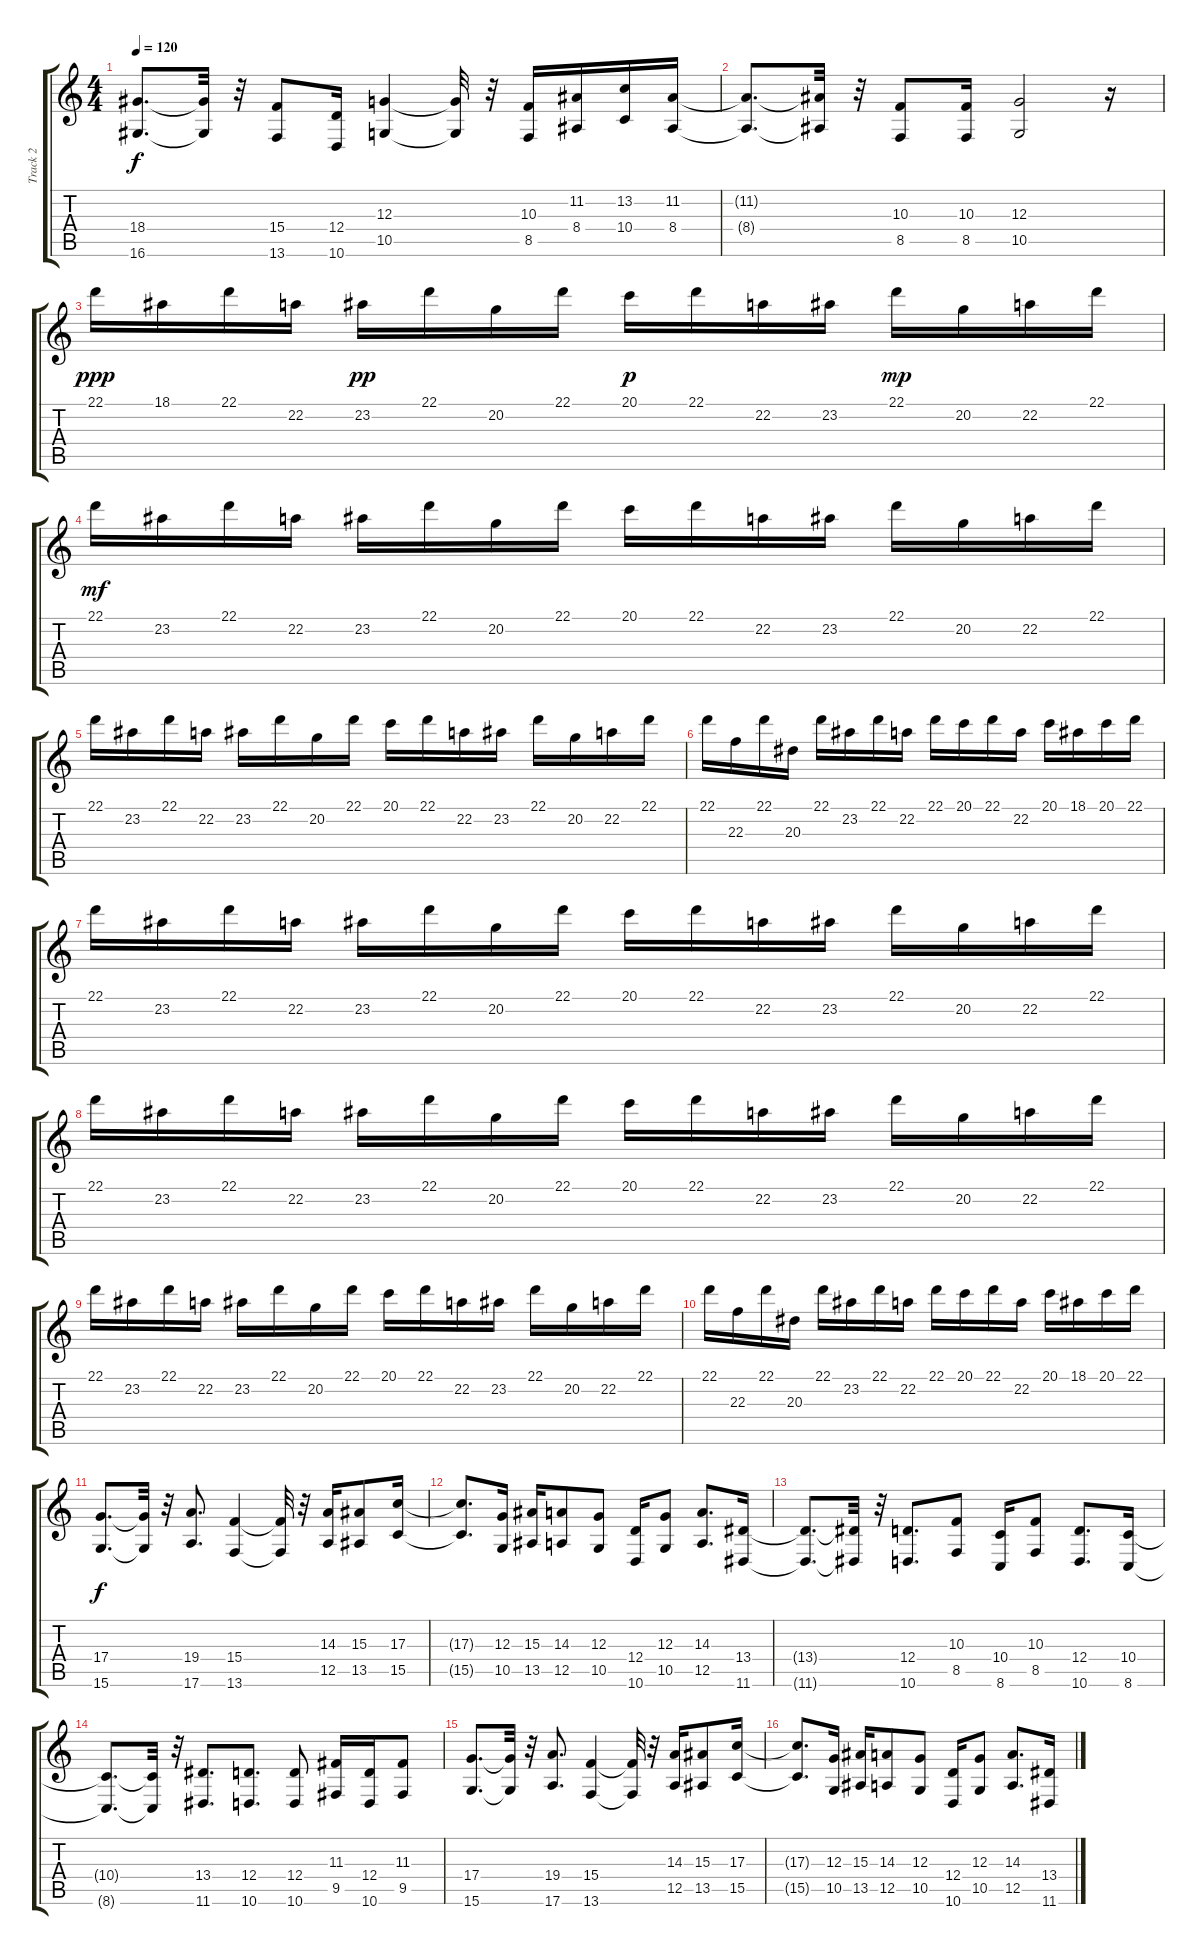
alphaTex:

\track ("Track 2" "Track 2") {instrument drawbarorgan}
\staff {score tabs}
\tuning (E4 B3 G3 D3 A2 E2) {hide}
\ts (4 4)
\tempo 120
\clef g2
\ks c
(18.4 16.6).8{d dy f} (18.4{t} 16.6{t}).32 r.32 (15.4 13.6).8 (12.4 10.6).16 (12.3 10.5).4 (12.3{t} 10.5{t}).32 r.32 (10.3 8.5).16 (11.2 8.4).16 (13.2 10.4).16 (11.2 8.4).16 |
(11.2{t} 8.4{t}).8{d} (11.2{t} 8.4{t}).32 r.32 (10.3 8.5).8 (10.3 8.5).16 (12.3 10.5).2 r.16 |
22.1.16{dy ppp instrument recorder} 18.1.16 22.1.16 22.2.16 23.2.16{dy pp} 22.1.16 20.2.16 22.1.16 20.1.16{dy p} 22.1.16 22.2.16 23.2.16 22.1.16{dy mp} 20.2.16 22.2.16 22.1.16 |
22.1.16{dy mf} 23.2.16 22.1.16 22.2.16 23.2.16 22.1.16 20.2.16 22.1.16 20.1.16 22.1.16 22.2.16 23.2.16 22.1.16 20.2.16 22.2.16 22.1.16 |
22.1.16 23.2.16 22.1.16 22.2.16 23.2.16 22.1.16 20.2.16 22.1.16 20.1.16 22.1.16 22.2.16 23.2.16 22.1.16 20.2.16 22.2.16 22.1.16 |
22.1.16 22.3.16 22.1.16 20.3.16 22.1.16 23.2.16 22.1.16 22.2.16 22.1.16 20.1.16 22.1.16 22.2.16 20.1.16 18.1.16 20.1.16 22.1.16 |
22.1.16 23.2.16 22.1.16 22.2.16 23.2.16 22.1.16 20.2.16 22.1.16 20.1.16 22.1.16 22.2.16 23.2.16 22.1.16 20.2.16 22.2.16 22.1.16 |
22.1.16 23.2.16 22.1.16 22.2.16 23.2.16 22.1.16 20.2.16 22.1.16 20.1.16 22.1.16 22.2.16 23.2.16 22.1.16 20.2.16 22.2.16 22.1.16 |
22.1.16 23.2.16 22.1.16 22.2.16 23.2.16 22.1.16 20.2.16 22.1.16 20.1.16 22.1.16 22.2.16 23.2.16 22.1.16 20.2.16 22.2.16 22.1.16 |
22.1.16 22.3.16 22.1.16 20.3.16 22.1.16 23.2.16 22.1.16 22.2.16 22.1.16 20.1.16 22.1.16 22.2.16 20.1.16 18.1.16 20.1.16 22.1.16 |
(17.4 15.6).8{d dy f instrument brightacousticpiano} (17.4{t} 15.6{t}).32 r.32 (19.4 17.6).8{d} (15.4 13.6).4 (15.4{t} 13.6{t}).32 r.32 (14.3 12.5).16 (15.3 13.5).8 (17.3 15.5).16 |
(17.3{t} 15.5{t}).8{d} (12.3 10.5).16 (15.3 13.5).16 (14.3 12.5).8 (12.3 10.5).8 (12.4 10.6).16 (12.3 10.5).8 (14.3 12.5).8{d} (13.4 11.6).16 |
(13.4{t} 11.6{t}).8{d} (13.4{t} 11.6{t}).32 r.32 (12.4 10.6).8{d} (10.3 8.5).8 (10.4 8.6).16 (10.3 8.5).8 (12.4 10.6).8{d} (10.4 8.6).16 |
(10.4{t} 8.6{t}).8{d} (10.4{t} 8.6{t}).32 r.32 (13.4 11.6).8{d} (12.4 10.6).8{d} (12.4 10.6).8 (11.3 9.5).16 (12.4 10.6).16 (11.3 9.5).8 |
(17.4 15.6).8{d} (17.4{t} 15.6{t}).32 r.32 (19.4 17.6).8{d} (15.4 13.6).4 (15.4{t} 13.6{t}).32 r.32 (14.3 12.5).16 (15.3 13.5).8 (17.3 15.5).16 |
(17.3{t} 15.5{t}).8{d} (12.3 10.5).16 (15.3 13.5).16 (14.3 12.5).8 (12.3 10.5).8 (12.4 10.6).16 (12.3 10.5).8 (14.3 12.5).8{d} (13.4 11.6).16
